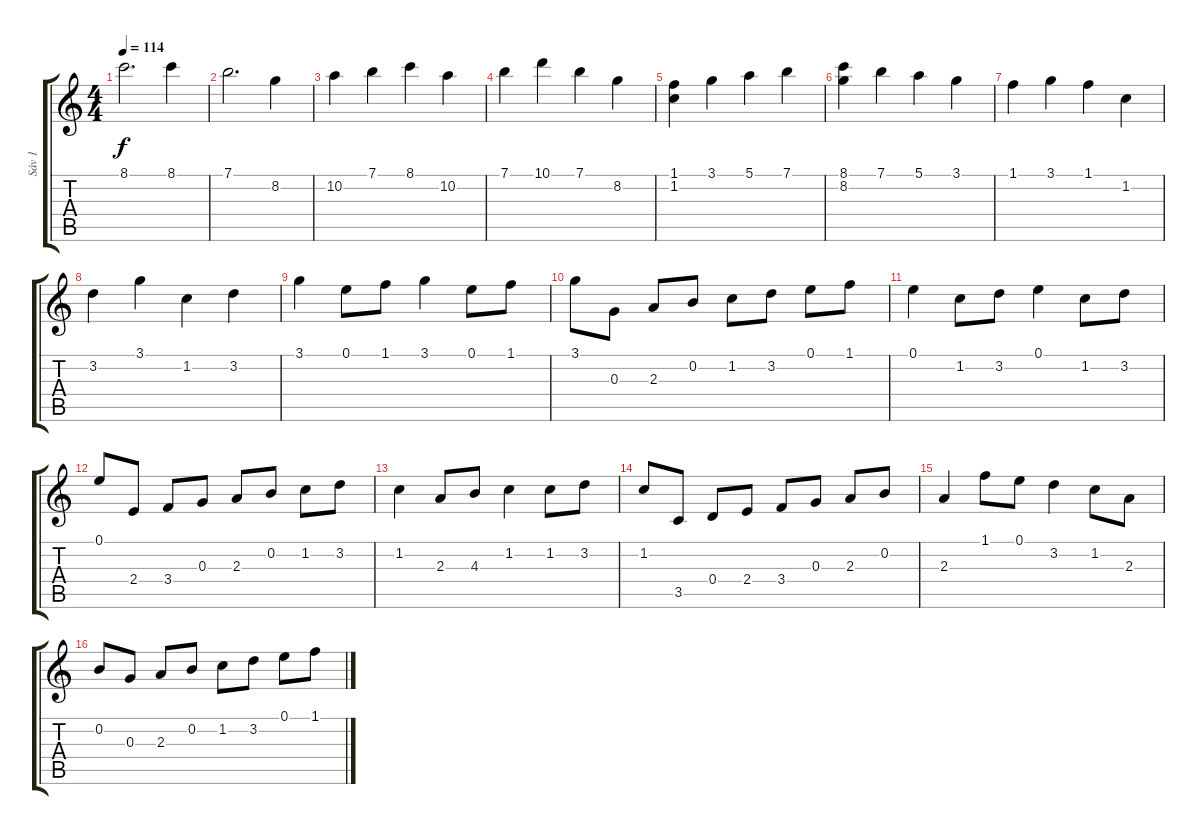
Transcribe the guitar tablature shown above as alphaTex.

\track ("Sáv 1" "Sáv 1") {instrument acousticguitarsteel}
\staff {score tabs}
\tuning (E4 B3 G3 D3 A2 E2) {hide}
\ts (4 4)
\tempo 114
\clef g2
\ks c
8.1.2{d dy f} 8.1.4 |
7.1.2{d} 8.2.4 |
10.2.4 7.1.4 8.1.4 10.2.4 |
7.1.4 10.1.4 7.1.4 8.2.4 |
(1.1 1.2).4 3.1.4 5.1.4 7.1.4 |
(8.1 8.2).4 7.1.4 5.1.4 3.1.4 |
1.1.4 3.1.4 1.1.4 1.2.4 |
3.2.4 3.1.4 1.2.4 3.2.4 |
3.1.4 0.1.8 1.1.8 3.1.4 0.1.8 1.1.8 |
3.1.8 0.3.8 2.3.8 0.2.8 1.2.8 3.2.8 0.1.8 1.1.8 |
0.1.4 1.2.8 3.2.8 0.1.4 1.2.8 3.2.8 |
0.1.8 2.4.8 3.4.8 0.3.8 2.3.8 0.2.8 1.2.8 3.2.8 |
1.2.4 2.3.8 4.3.8 1.2.4 1.2.8 3.2.8 |
1.2.8 3.5.8 0.4.8 2.4.8 3.4.8 0.3.8 2.3.8 0.2.8 |
2.3.4 1.1.8 0.1.8 3.2.4 1.2.8 2.3.8 |
0.2.8 0.3.8 2.3.8 0.2.8 1.2.8 3.2.8 0.1.8 1.1.8
